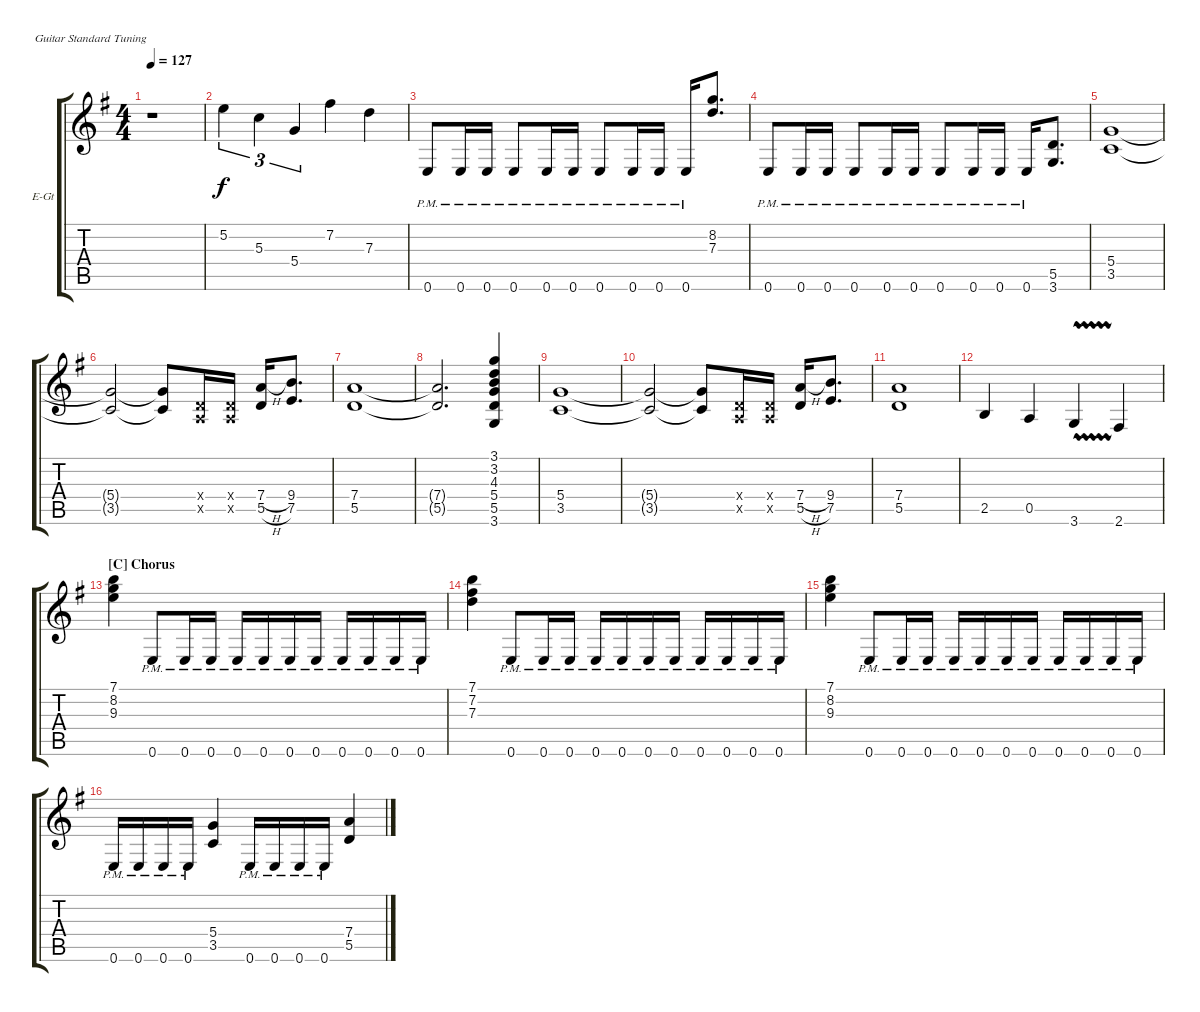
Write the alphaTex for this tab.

\defaultSystemsLayout 4
\bracketExtendMode groupsimilarinstruments
\firstSystemTrackNameOrientation horizontal
\otherSystemsTrackNameOrientation horizontal
\track ("Guitar 1" "E-Gt") {instrument distortionguitar}
\staff {score tabs}
\tuning (E4 B3 G3 D3 A2 E2)
\ts (4 4)
\tempo 127
\clef g2
\scale
1.03909
\ks g
r.1{dy f} |
\scale
0.960908 5.2.4{tu (3 2)} 5.3.4{tu (3 2)} 5.4.4{tu (3 2)} 7.2.4 7.3.4 |
\scale
1.03909 0.6{pm}.8 0.6{pm}.16 0.6{pm}.16 0.6{pm}.8 0.6{pm}.16 0.6{pm}.16 0.6{pm}.8 0.6{pm}.16 0.6{pm}.16 0.6{pm}.16 (8.2 7.3).8{d} |
\scale
0.960908 0.6{pm}.8 0.6{pm}.16 0.6{pm}.16 0.6{pm}.8 0.6{pm}.16 0.6{pm}.16 0.6{pm}.8 0.6{pm}.16 0.6{pm}.16 0.6{pm}.16 (3.6 5.5).8{d} |
\scale
1.03909 (3.5 5.4).1 |
\scale
0.960908 (3.5{t} 5.4{t}).2 (3.5{t} 5.4{t}).8 (0.5{x} 0.4{x}).16 (0.5{x} 0.4{x}).16 (5.5{h} 7.4{h}).16 (7.5 9.4).8{d} |
\scale
1.03909 (5.5 7.4).1 |
\scale
0.960908 (5.5{t} 7.4{t}).2{d} (3.6 5.5 5.4 4.3 3.2 3.1).4 |
\scale
1.03909 (3.5 5.4).1 |
\scale
0.960908 (3.5{t} 5.4{t}).2 (3.5{t} 5.4{t}).8 (0.5{x} 0.4{x}).16 (0.5{x} 0.4{x}).16 (5.5{h} 7.4{h}).16 (7.5 9.4).8{d} |
\scale
1.03909 (5.5 7.4).1 |
\scale
0.960908 2.5.4 0.5.4 3.6{vw}.4 2.6.4 |
\section ("C" "Chorus")
\scale
1.03909 (7.1 8.2 9.3).4 0.6{pm}.8 0.6{pm}.16 0.6{pm}.16 0.6{pm}.16 0.6{pm}.16 0.6{pm}.16 0.6{pm}.16 0.6{pm}.16 0.6{pm}.16 0.6{pm}.16 0.6{pm}.16 |
\scale
0.960908 (7.1 7.2 7.3).4 0.6{pm}.8 0.6{pm}.16 0.6{pm}.16 0.6{pm}.16 0.6{pm}.16 0.6{pm}.16 0.6{pm}.16 0.6{pm}.16 0.6{pm}.16 0.6{pm}.16 0.6{pm}.16 |
\scale
1.03909 (7.1 8.2 9.3).4 0.6{pm}.8 0.6{pm}.16 0.6{pm}.16 0.6{pm}.16 0.6{pm}.16 0.6{pm}.16 0.6{pm}.16 0.6{pm}.16 0.6{pm}.16 0.6{pm}.16 0.6{pm}.16 |
\scale
0.960908 0.6{pm}.16 0.6{pm}.16 0.6{pm}.16 0.6{pm}.16 (3.5 5.4).4 0.6{pm}.16 0.6{pm}.16 0.6{pm}.16 0.6{pm}.16 (5.5 7.4).4
